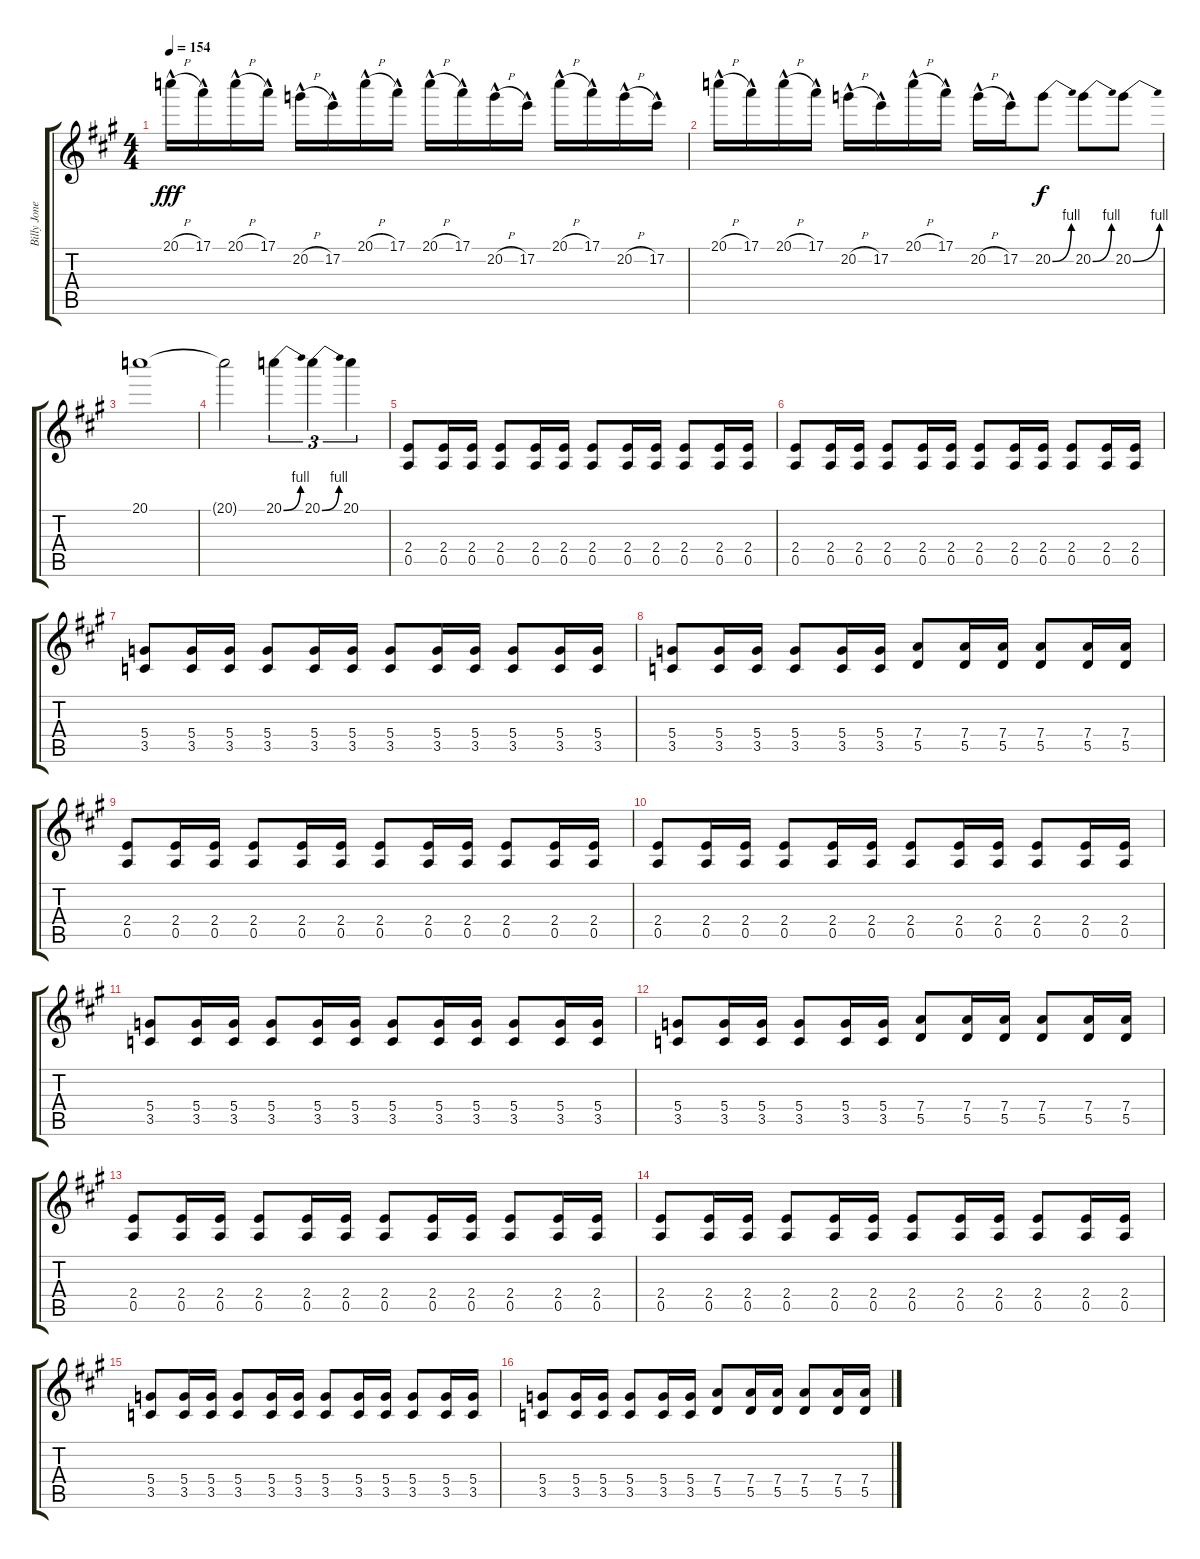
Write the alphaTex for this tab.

\track ("Billy Jones Guitar" "Billy Jone") {instrument electricguitarclean}
\staff {score tabs}
\tuning (E4 B3 G3 D3 A2 E2) {hide}
\ts (4 4)
\tempo 154
\clef g2
\ks f#minor
20.1{h hac}.16{dy fff} 17.1{hac}.16 20.1{h hac}.16 17.1{hac}.16 20.2{h hac}.16 17.2{hac}.16 20.1{h hac}.16 17.1{hac}.16 20.1{h hac}.16 17.1{hac}.16 20.2{h hac}.16 17.2{hac}.16 20.1{h hac}.16 17.1{hac}.16 20.2{h hac}.16 17.2{hac}.16 |
20.1{h hac}.16 17.1{hac}.16 20.1{h hac}.16 17.1{hac}.16 20.2{h hac}.16 17.2{hac}.16 20.1{h hac}.16 17.1{hac}.16 20.2{h hac}.16 17.2{hac}.16 20.2{be (bend 0 0 60 4)}.8{dy f} 20.2{be (bend 0 0 60 4)}.8 20.2{be (bend 0 0 60 4)}.8 |
20.1.1 |
20.1{t}.2 20.1{be (bend 0 0 60 4)}.4{tu (3 2)} 20.1{be (bend 0 0 60 4)}.4{tu (3 2)} 20.1.4{tu (3 2)} |
(2.4 0.5).8{volume 11 instrument overdrivenguitar} (2.4 0.5).16 (2.4 0.5).16 (2.4 0.5).8 (2.4 0.5).16 (2.4 0.5).16 (2.4 0.5).8 (2.4 0.5).16 (2.4 0.5).16 (2.4 0.5).8 (2.4 0.5).16 (2.4 0.5).16 |
(2.4 0.5).8 (2.4 0.5).16 (2.4 0.5).16 (2.4 0.5).8 (2.4 0.5).16 (2.4 0.5).16 (2.4 0.5).8 (2.4 0.5).16 (2.4 0.5).16 (2.4 0.5).8 (2.4 0.5).16 (2.4 0.5).16 |
(5.4 3.5).8 (5.4 3.5).16 (5.4 3.5).16 (5.4 3.5).8 (5.4 3.5).16 (5.4 3.5).16 (5.4 3.5).8 (5.4 3.5).16 (5.4 3.5).16 (5.4 3.5).8 (5.4 3.5).16 (5.4 3.5).16 |
(5.4 3.5).8 (5.4 3.5).16 (5.4 3.5).16 (5.4 3.5).8 (5.4 3.5).16 (5.4 3.5).16 (7.4 5.5).8 (7.4 5.5).16 (7.4 5.5).16 (7.4 5.5).8 (7.4 5.5).16 (7.4 5.5).16 |
(2.4 0.5).8 (2.4 0.5).16 (2.4 0.5).16 (2.4 0.5).8 (2.4 0.5).16 (2.4 0.5).16 (2.4 0.5).8 (2.4 0.5).16 (2.4 0.5).16 (2.4 0.5).8 (2.4 0.5).16 (2.4 0.5).16 |
(2.4 0.5).8 (2.4 0.5).16 (2.4 0.5).16 (2.4 0.5).8 (2.4 0.5).16 (2.4 0.5).16 (2.4 0.5).8 (2.4 0.5).16 (2.4 0.5).16 (2.4 0.5).8 (2.4 0.5).16 (2.4 0.5).16 |
(5.4 3.5).8 (5.4 3.5).16 (5.4 3.5).16 (5.4 3.5).8 (5.4 3.5).16 (5.4 3.5).16 (5.4 3.5).8 (5.4 3.5).16 (5.4 3.5).16 (5.4 3.5).8 (5.4 3.5).16 (5.4 3.5).16 |
(5.4 3.5).8 (5.4 3.5).16 (5.4 3.5).16 (5.4 3.5).8 (5.4 3.5).16 (5.4 3.5).16 (7.4 5.5).8 (7.4 5.5).16 (7.4 5.5).16 (7.4 5.5).8 (7.4 5.5).16 (7.4 5.5).16 |
(2.4 0.5).8 (2.4 0.5).16 (2.4 0.5).16 (2.4 0.5).8 (2.4 0.5).16 (2.4 0.5).16 (2.4 0.5).8 (2.4 0.5).16 (2.4 0.5).16 (2.4 0.5).8 (2.4 0.5).16 (2.4 0.5).16 |
(2.4 0.5).8 (2.4 0.5).16 (2.4 0.5).16 (2.4 0.5).8 (2.4 0.5).16 (2.4 0.5).16 (2.4 0.5).8 (2.4 0.5).16 (2.4 0.5).16 (2.4 0.5).8 (2.4 0.5).16 (2.4 0.5).16 |
(5.4 3.5).8 (5.4 3.5).16 (5.4 3.5).16 (5.4 3.5).8 (5.4 3.5).16 (5.4 3.5).16 (5.4 3.5).8 (5.4 3.5).16 (5.4 3.5).16 (5.4 3.5).8 (5.4 3.5).16 (5.4 3.5).16 |
(5.4 3.5).8 (5.4 3.5).16 (5.4 3.5).16 (5.4 3.5).8 (5.4 3.5).16 (5.4 3.5).16 (7.4 5.5).8 (7.4 5.5).16 (7.4 5.5).16 (7.4 5.5).8 (7.4 5.5).16 (7.4 5.5).16
